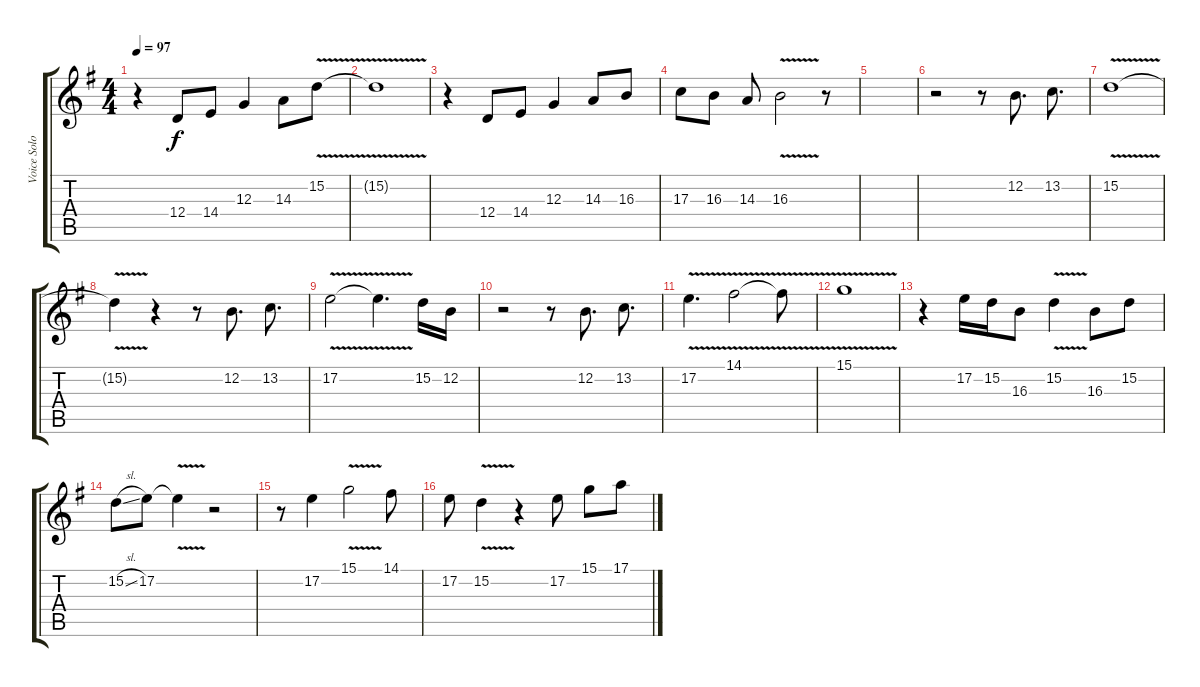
\track ("Voice Solo" "Voice Solo") {instrument cello}
\staff {score tabs}
\tuning (E4 B3 G3 D3 A2 E2) {hide}
\ts (4 4)
\tempo 97
\clef g2
\ks g
r.4{dy f} 12.4.8 14.4.8 12.3.4 14.3.8 15.2{v}.8 |
15.2{t}.1 |
r.4 12.4.8 14.4.8 12.3.4 14.3.8 16.3.8 |
17.3.8 16.3.8 14.3.8 16.3{v}.2 r.8 |
|
r.2 r.8 12.2.8{d} 13.2.8{d} |
15.2{v}.1 |
15.2{t}.4 r.4 r.8 12.2.8{d} 13.2.8{d} |
17.2{v}.2 17.2{t}.4{d} 15.2.16 12.2.16 |
r.2 r.8 12.2.8{d} 13.2.8{d} |
17.2{v}.4{d} 14.1{v}.2 14.1{t}.8 |
15.1{v}.1 |
r.4 17.2.16 15.2.16 16.3.8 15.2{v}.4 16.3.8 15.2.8 |
15.2{sl}.8 17.2.8 17.2{v t}.4 r.2 |
r.8 17.2.4 15.1{v}.2 14.1.8 |
17.2.8 15.2{v}.4 r.4 17.2.8 15.1.8 17.1.8
